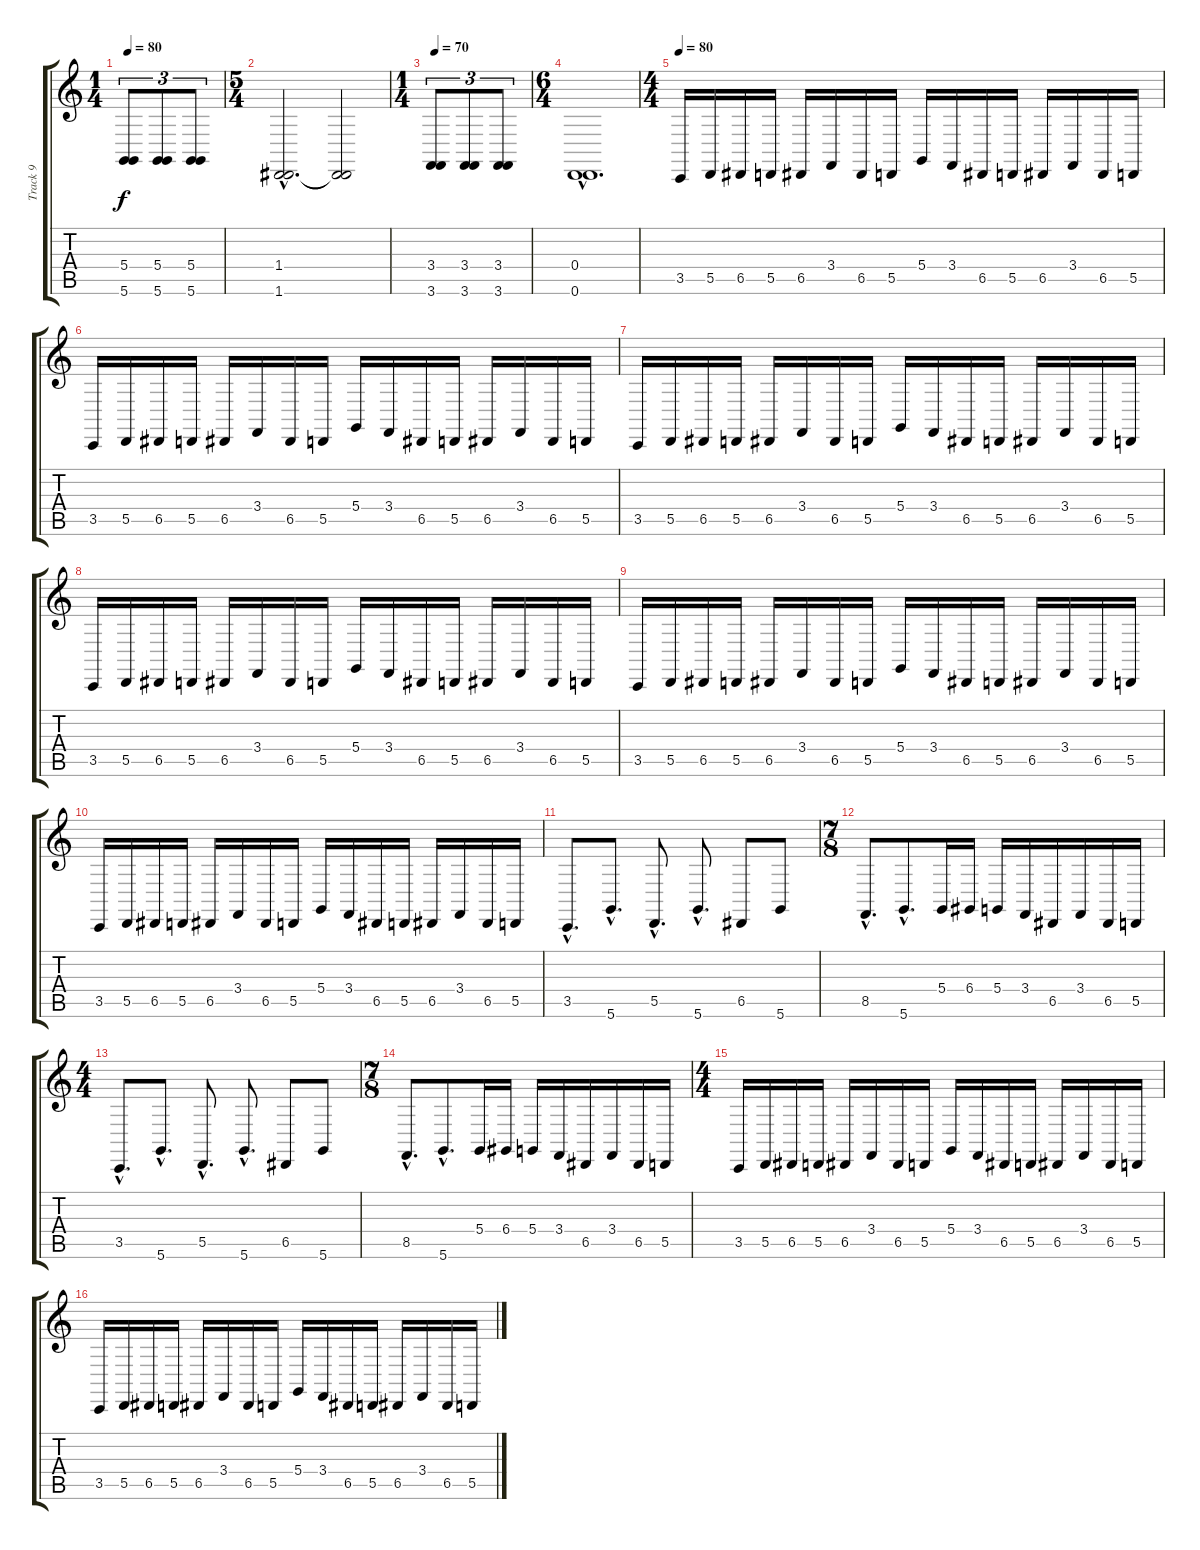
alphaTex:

\track ("Track 9" "Track 9") {instrument acousticgrandpiano}
\staff {score tabs}
\tuning (E3 B2 G2 D2 A1 D2) {hide}
\ts (1 4)
\tempo 80
\clef g2
\ks c
(5.4 5.6).8{tu (3 2) dy f instrument acousticgrandpiano} (5.4 5.6).8{tu (3 2)} (5.4 5.6).8{tu (3 2)} |
\ts (5 4)
(1.4{hac} 1.6{hac}).2{d} (1.4{t} 1.6{t}).2 |
\ts (1 4)
\tempo 70
(3.4 3.6).8{tu (3 2)} (3.4 3.6).8{tu (3 2)} (3.4 3.6).8{tu (3 2)} |
\ts (6 4)
(0.4{hac} 0.6{hac}).1{d} |
\ts (4 4)
\tempo 80
3.5.16 5.5.16 6.5.16 5.5.16 6.5.16 3.4.16 6.5.16 5.5.16 5.4.16 3.4.16 6.5.16 5.5.16 6.5.16 3.4.16 6.5.16 5.5.16 |
3.5.16 5.5.16 6.5.16 5.5.16 6.5.16 3.4.16 6.5.16 5.5.16 5.4.16 3.4.16 6.5.16 5.5.16 6.5.16 3.4.16 6.5.16 5.5.16 |
3.5.16 5.5.16 6.5.16 5.5.16 6.5.16 3.4.16 6.5.16 5.5.16 5.4.16 3.4.16 6.5.16 5.5.16 6.5.16 3.4.16 6.5.16 5.5.16 |
3.5.16 5.5.16 6.5.16 5.5.16 6.5.16 3.4.16 6.5.16 5.5.16 5.4.16 3.4.16 6.5.16 5.5.16 6.5.16 3.4.16 6.5.16 5.5.16 |
3.5.16 5.5.16 6.5.16 5.5.16 6.5.16 3.4.16 6.5.16 5.5.16 5.4.16 3.4.16 6.5.16 5.5.16 6.5.16 3.4.16 6.5.16 5.5.16 |
3.5.16 5.5.16 6.5.16 5.5.16 6.5.16 3.4.16 6.5.16 5.5.16 5.4.16 3.4.16 6.5.16 5.5.16 6.5.16 3.4.16 6.5.16 5.5.16 |
3.5{hac}.8{d} 5.6{hac}.8{d} 5.5{hac}.8{d} 5.6{hac}.8{d} 6.5.8 5.6.8 |
\ts (7 8)
8.5{hac}.8{d} 5.6{hac}.8{d} 5.4.16 6.4.16 5.4.16 3.4.16 6.5.16 3.4.16 6.5.16 5.5.16 |
\ts (4 4)
3.5{hac}.8{d} 5.6{hac}.8{d} 5.5{hac}.8{d} 5.6{hac}.8{d} 6.5.8 5.6.8 |
\ts (7 8)
8.5{hac}.8{d} 5.6{hac}.8{d} 5.4.16 6.4.16 5.4.16 3.4.16 6.5.16 3.4.16 6.5.16 5.5.16 |
\ts (4 4)
3.5.16 5.5.16 6.5.16 5.5.16 6.5.16 3.4.16 6.5.16 5.5.16 5.4.16 3.4.16 6.5.16 5.5.16 6.5.16 3.4.16 6.5.16 5.5.16 |
3.5.16 5.5.16 6.5.16 5.5.16 6.5.16 3.4.16 6.5.16 5.5.16 5.4.16 3.4.16 6.5.16 5.5.16 6.5.16 3.4.16 6.5.16 5.5.16
